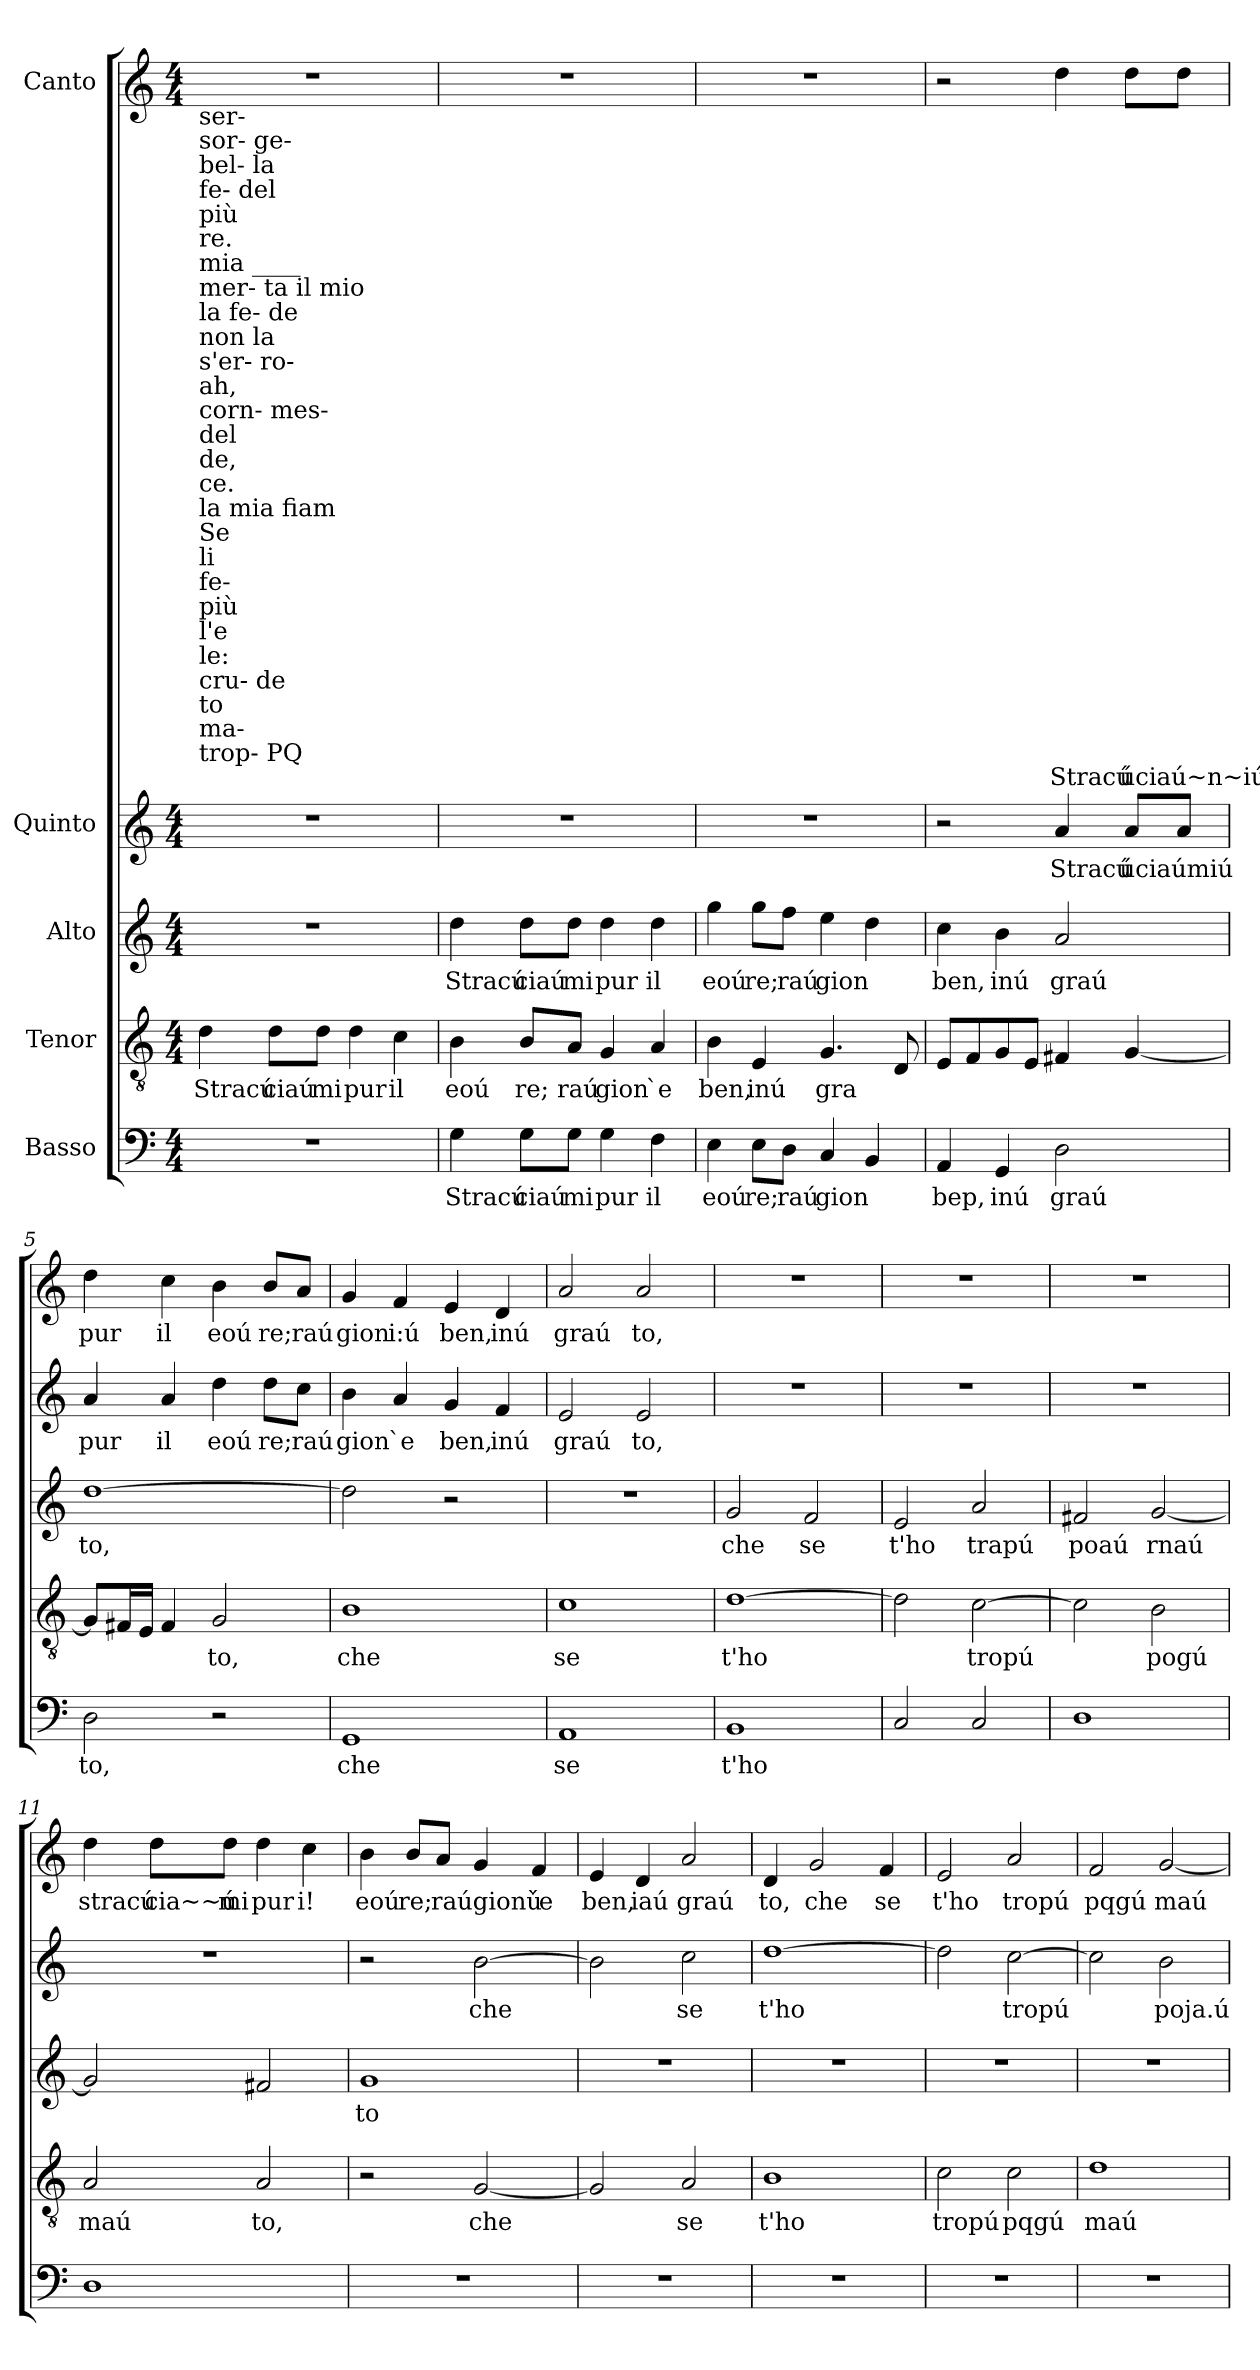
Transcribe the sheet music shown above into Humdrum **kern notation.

**kern	**text	**kern	**text	**kern	**text	**kern	**text	**kern	**text
*part5	*part5	*part4	*part4	*part3	*part3	*part2	*part2	*part1	*part1
*staff5	*staff5	*staff4	*staff4	*staff3	*staff3	*staff2	*staff2	*staff1	*staff1
*I"Basso	*	*I"Tenor	*	*I"Alto	*	*I"Quinto	*	*I"Canto	*
*clefF4	*	*clefGv2	*	*clefG2	*	*clefG2	*	*clefG2	*
*k[]	*	*k[]	*	*k[]	*	*k[]	*	*k[]	*
*M4/4	*	*M4/4	*	*M4/4	*	*M4/4	*	*M4/4	*
*MM120	*	*MM120	*	*MM120	*	*MM120	*	*MM120	*
=1	=1	=1	=1	=1	=1	=1	=1	=1	=1
!	!	!	!	!	!	!	!	!LO:TX:b:t=ser-	!
!	!	!	!	!	!	!	!	!LO:TX:b:t=sor- ge-	!
!	!	!	!	!	!	!	!	!LO:TX:b:t=bel- la	!
!	!	!	!	!	!	!	!	!LO:TX:b:t=fe- del	!
!	!	!	!	!	!	!	!	!LO:TX:b:t=più	!
!	!	!	!	!	!	!	!	!LO:TX:b:t=re.	!
!	!	!	!	!	!	!	!	!LO:TX:b:t=mia ____	!
!	!	!	!	!	!	!	!	!LO:TX:b:t=mer- ta il mio	!
!	!	!	!	!	!	!	!	!LO:TX:b:t=la fe- de	!
!	!	!	!	!	!	!	!	!LO:TX:b:t=non la	!
!	!	!	!	!	!	!	!	!LO:TX:b:t=s'er- ro-	!
!	!	!	!	!	!	!	!	!LO:TX:b:t=ah,	!
!	!	!	!	!	!	!	!	!LO:TX:b:t=corn- mes-	!
!	!	!	!	!	!	!	!	!LO:TX:b:t=del	!
!	!	!	!	!	!	!	!	!LO:TX:b:t=de,	!
!	!	!	!	!	!	!	!	!LO:TX:b:t=ce.	!
!	!	!	!	!	!	!	!	!LO:TX:b:t=la mia fiam	!
!	!	!	!	!	!	!	!	!LO:TX:b:t=Se	!
!	!	!	!	!	!	!	!	!LO:TX:b:t=li	!
!	!	!	!	!	!	!	!	!LO:TX:b:t=fe-	!
!	!	!	!	!	!	!	!	!LO:TX:b:t=più	!
!	!	!	!	!	!	!	!	!LO:TX:b:t=l'e	!
!	!	!	!	!	!	!	!	!LO:TX:b:t=le&colon;	!
!	!	!	!	!	!	!	!	!LO:TX:b:t=cru- de	!
!	!	!	!	!	!	!	!	!LO:TX:b:t=to	!
!	!	!	!	!	!	!	!	!LO:TX:b:t=ma-	!
!	!	!	!	!	!	!	!	!LO:TX:b:t=trop- PQ	!
!	!	!	!LO:LY:b	!	!	!	!	!	!
1r	.	4d\	Stracú	1r	.	1r	.	1r	.
!	!	!	!LO:LY:b	!	!	!	!	!	!
.	.	8d\L	ciaú	.	.	.	.	.	.
!	!	!	!LO:LY:b	!	!	!	!	!	!
.	.	8d\J	mi	.	.	.	.	.	.
!	!	!	!LO:LY:b	!	!	!	!	!	!
.	.	4d\	pur	.	.	.	.	.	.
!	!	!	!LO:LY:b	!	!	!	!	!	!
.	.	4c\	il	.	.	.	.	.	.
=2	=2	=2	=2	=2	=2	=2	=2	=2	=2
!	!LO:LY:b	!	!LO:LY:b	!	!LO:LY:b	!	!	!	!
4G\	Stracú	4B\	eoú	4dd\	Stracú	1r	.	1r	.
!	!LO:LY:b	!	!LO:LY:b	!	!LO:LY:b	!	!	!	!
8G\L	ciaú	8B/L	re;	8dd\L	ciaú	.	.	.	.
!	!LO:LY:b	!	!LO:LY:b	!	!LO:LY:b	!	!	!	!
8G\J	mi	8A/J	raú	8dd\J	mi	.	.	.	.
!	!LO:LY:b	!	!LO:LY:b	!	!LO:LY:b	!	!	!	!
4G\	pur	4G/	gion	4dd\	pur	.	.	.	.
!	!LO:LY:b	!	!LO:LY:b	!	!LO:LY:b	!	!	!	!
4F\	il	4A/	`e	4dd\	il	.	.	.	.
=3	=3	=3	=3	=3	=3	=3	=3	=3	=3
!	!LO:LY:b	!	!LO:LY:b	!	!LO:LY:b	!	!	!	!
4E\	eoú	4B\	ben,	4gg\	eoú	1r	.	1r	.
!	!LO:LY:b	!	!LO:LY:b	!	!LO:LY:b	!	!	!	!
8E\L	re;	4E/	inú	8gg\L	re;	.	.	.	.
!	!LO:LY:b	!	!	!	!LO:LY:b	!	!	!	!
8D\J	raú	.	.	8ff\J	raú	.	.	.	.
!	!LO:LY:b	!	!LO:LY:b	!	!LO:LY:b	!	!	!	!
4C/	gion	4.G/	gra	4ee\	gion	.	.	.	.
4BB/	.	.	.	4dd\	.	.	.	.	.
.	.	8D/	.	.	.	.	.	.	.
=4	=4	=4	=4	=4	=4	=4	=4	=4	=4
!	!LO:LY:b	!	!	!	!LO:LY:b	!	!	!	!
4AA/	bep,	8E/L	.	4cc\	ben,	2r	.	2r	.
.	.	8F/	.	.	.	.	.	.	.
!	!LO:LY:b	!	!	!	!LO:LY:b	!	!	!	!
4GG/	inú	8G/	.	4b\	inú	.	.	.	.
.	.	8E/J	.	.	.	.	.	.	.
!	!LO:LY:b	!	!	!	!LO:LY:b	!	!LO:LY:b	!	!LO:LY:b
2D\	graú	4F#X/	.	2a/	graú	4a/	Stracú	4dd\	Stracú
!	!	!	!	!	!	!	!LO:LY:b	!	!LO:LY:b
.	.	[4G/	.	.	.	8a/L	úciaúmiú	8dd\L	úciaú~n~iú
.	.	.	.	.	.	8a/J	.	8dd\J	.
=5	=5	=5	=5	=5	=5	=5	=5	=5	=5
!	!LO:LY:b	!	!	!	!LO:LY:b	!	!LO:LY:b	!	!LO:LY:b
2D\	to,	8G/L]	.	[1dd	to,	4a/	pur	4dd\	pur
.	.	16F#X/L	.	.	.	.	.	.	.
.	.	16E/JJ	.	.	.	.	.	.	.
!	!	!	!	!	!	!	!LO:LY:b	!	!LO:LY:b
.	.	4F#/	.	.	.	4a/	il	4cc\	il
!	!	!	!LO:LY:b	!	!	!	!LO:LY:b	!	!LO:LY:b
2r	.	2G/	to,	.	.	4dd\	eoú	4b\	eoú
!	!	!	!	!	!	!	!LO:LY:b	!	!LO:LY:b
.	.	.	.	.	.	8dd\L	re;	8b/L	re;
!	!	!	!	!	!	!	!LO:LY:b	!	!LO:LY:b
.	.	.	.	.	.	8cc\J	raú	8a/J	raú
=6	=6	=6	=6	=6	=6	=6	=6	=6	=6
!	!LO:LY:b	!	!LO:LY:b	!	!	!	!LO:LY:b	!	!LO:LY:b
1GG	che	1B	che	2dd\]	.	4b\	gion	4g/	gion
!	!	!	!	!	!	!	!LO:LY:b	!	!LO:LY:b
.	.	.	.	.	.	4a/	`e	4f/	i:ú
!	!	!	!	!	!	!	!LO:LY:b	!	!LO:LY:b
.	.	.	.	2r	.	4g/	ben,	4e/	ben,
!	!	!	!	!	!	!	!LO:LY:b	!	!LO:LY:b
.	.	.	.	.	.	4f/	inú	4d/	inú
=7	=7	=7	=7	=7	=7	=7	=7	=7	=7
!	!LO:LY:b	!	!LO:LY:b	!	!	!	!LO:LY:b	!	!LO:LY:b
1AA	se	1c	se	1r	.	2e/	graú	2a/	graú
!	!	!	!	!	!	!	!LO:LY:b	!	!LO:LY:b
.	.	.	.	.	.	2e/	to,	2a/	to,
=8	=8	=8	=8	=8	=8	=8	=8	=8	=8
!	!LO:LY:b	!	!LO:LY:b	!	!LO:LY:b	!	!	!	!
1BB	t'ho	[1d	t'ho	2g/	che	1r	.	1r	.
!	!	!	!	!	!LO:LY:b	!	!	!	!
.	.	.	.	2f/	se	.	.	.	.
=9	=9	=9	=9	=9	=9	=9	=9	=9	=9
!	!	!	!	!	!LO:LY:b	!	!	!	!
2C/	.	2d\]	.	2e/	t'ho	1r	.	1r	.
!	!	!	!LO:LY:b	!	!LO:LY:b	!	!	!	!
2C/	.	[2c\	tropú	2a/	trapú	.	.	.	.
=10	=10	=10	=10	=10	=10	=10	=10	=10	=10
!	!	!	!	!	!LO:LY:b	!	!	!	!
1D	.	2c\]	.	2f#X/	poaú	1r	.	1r	.
!	!	!	!LO:LY:b	!	!LO:LY:b	!	!	!	!
.	.	2B\	pogú	[2g/	rnaú	.	.	.	.
=11	=11	=11	=11	=11	=11	=11	=11	=11	=11
!	!	!	!LO:LY:b	!	!	!	!	!	!LO:LY:b
1D	.	2A/	maú	2g/]	.	1r	.	4dd\	stracú
!	!	!	!	!	!	!	!	!	!LO:LY:b
.	.	.	.	.	.	.	.	8dd\L	cia~~ú
!	!	!	!	!	!	!	!	!	!LO:LY:b
.	.	.	.	.	.	.	.	8dd\J	mi
!	!	!	!LO:LY:b	!	!	!	!	!	!LO:LY:b
.	.	2A/	to,	2f#X/	.	.	.	4dd\	pur
!	!	!	!	!	!	!	!	!	!LO:LY:b
.	.	.	.	.	.	.	.	4cc\	i!
=12	=12	=12	=12	=12	=12	=12	=12	=12	=12
!	!	!	!	!	!LO:LY:b	!	!	!	!LO:LY:b
1r	.	2r	.	1g	to	2r	.	4b\	eoú
!	!	!	!	!	!	!	!	!	!LO:LY:b
.	.	.	.	.	.	.	.	8b/L	re;
!	!	!	!	!	!	!	!	!	!LO:LY:b
.	.	.	.	.	.	.	.	8a/J	raúgionú
!	!	!	!LO:LY:b	!	!	!	!LO:LY:b	!	!
.	.	[2G/	che	.	.	[2b\	che	4g/	.
!	!	!	!	!	!	!	!	!	!LO:LY:b
.	.	.	.	.	.	.	.	4f/	`e
=13	=13	=13	=13	=13	=13	=13	=13	=13	=13
!	!	!	!	!	!	!	!	!	!LO:LY:b
1r	.	2G/]	.	1r	.	2b\]	.	4e/	ben,
!	!	!	!	!	!	!	!	!	!LO:LY:b
.	.	.	.	.	.	.	.	4d/	iaú
!	!	!	!LO:LY:b	!	!	!	!LO:LY:b	!	!LO:LY:b
.	.	2A/	se	.	.	2cc\	se	2a/	graú
=14	=14	=14	=14	=14	=14	=14	=14	=14	=14
!	!	!	!LO:LY:b	!	!	!	!LO:LY:b	!	!LO:LY:b
1r	.	1B	t'ho	1r	.	[1dd	t'ho	4d/	to,
!	!	!	!	!	!	!	!	!	!LO:LY:b
.	.	.	.	.	.	.	.	2g/	che
!	!	!	!	!	!	!	!	!	!LO:LY:b
.	.	.	.	.	.	.	.	4f/	se
=15	=15	=15	=15	=15	=15	=15	=15	=15	=15
!	!	!	!LO:LY:b	!	!	!	!	!	!LO:LY:b
1r	.	2c\	tropú	1r	.	2dd\]	.	2e/	t'ho
!	!	!	!LO:LY:b	!	!	!	!LO:LY:b	!	!LO:LY:b
.	.	2c\	pqgú	.	.	[2cc\	tropú	2a/	tropú
=16	=16	=16	=16	=16	=16	=16	=16	=16	=16
!	!	!	!LO:LY:b	!	!	!	!	!	!LO:LY:b
1r	.	1d	maú	1r	.	2cc\]	.	2f/	pqgú
!	!	!	!	!	!	!	!LO:LY:b	!	!LO:LY:b
.	.	.	.	.	.	2b\	poja.ú	[2g/	maú
=	=	=	=	=	=	=	=	=	=
*-	*-	*-	*-	*-	*-	*-	*-	*-	*-
